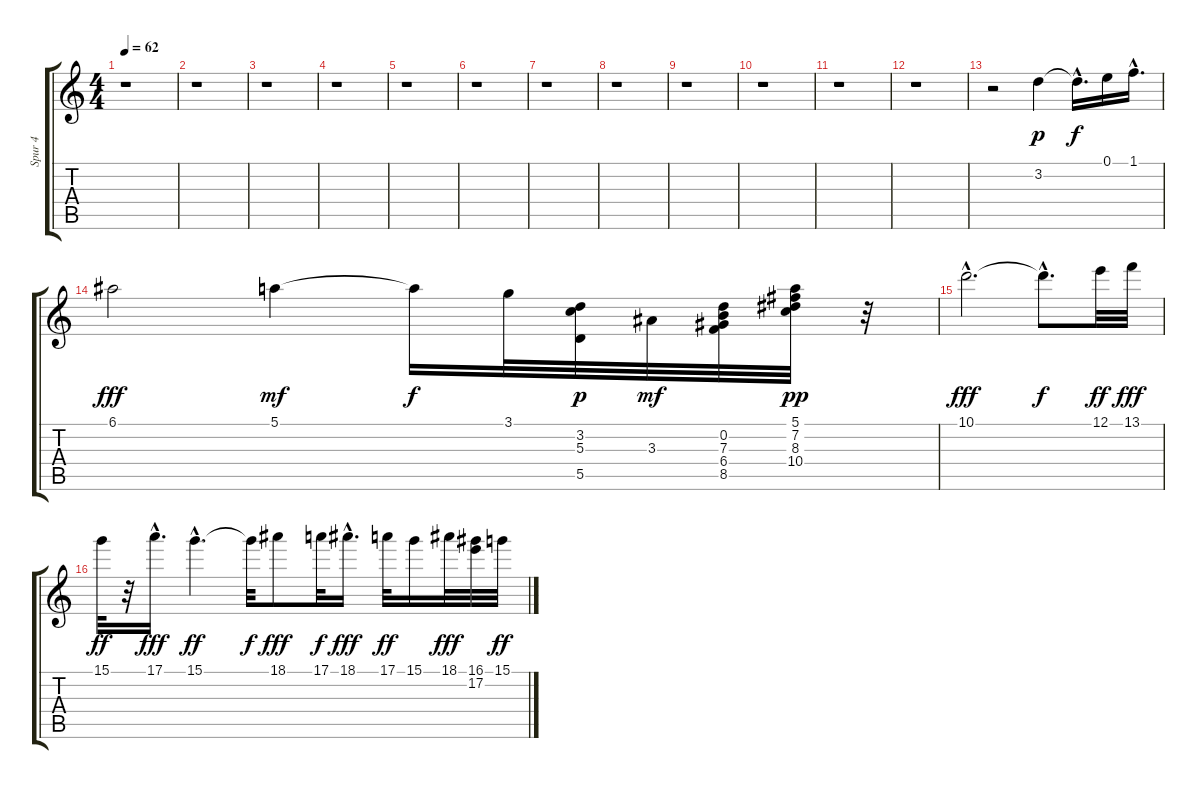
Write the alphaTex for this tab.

\track ("Spur 4" "Spur 4") {instrument distortionguitar}
\staff {score tabs}
\tuning (E4 B3 G3 D3 A2 E2) {hide}
\ts (4 4)
\tempo 62
\clef g2
\ks c
r.1{dy f} |
r.1 |
r.1 |
r.1 |
r.1 |
r.1 |
r.1 |
r.1 |
r.1 |
r.1 |
r.1 |
r.1 |
r.2 3.2.4{dy p} 3.2{hac t}.16{d dy f} 0.1.16 1.1{hac}.16{d} |
6.1.2{dy fff} 5.1.4{dy mf} 5.1{t}.16{dy f} 3.1.32 (3.2 5.3 5.5).32{dy p} 3.3.32{dy mf} (0.2 7.3 6.4 8.5).32 (5.1 7.2 8.3 10.4).32{dy pp} r.32 |
10.1{hac}.2{d dy fff} 10.1{hac t}.8{d dy f} 12.1.32{dy ff} 13.1.32{dy fff} |
15.1.32{dy ff} r.32 17.1{hac}.16{d dy fff} 15.1{hac}.4{d dy ff} 15.1{t}.32{dy f} 18.1.8{dy fff} 17.1.32{dy f} 18.1{hac}.16{d dy fff} 17.1.32{dy ff} 15.1.16 18.1.32{dy fff} (16.1 17.2).32 15.1.32{dy ff}
